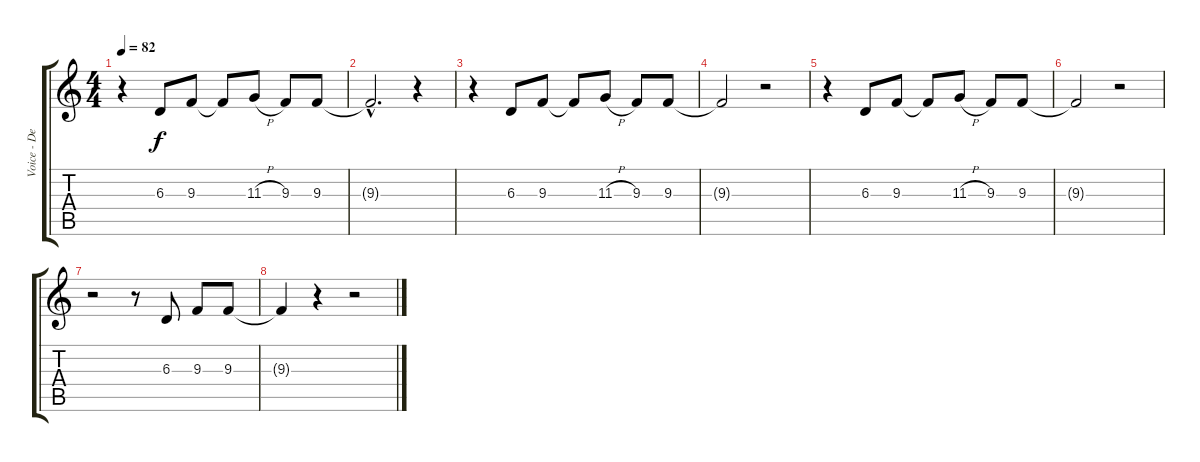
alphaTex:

\track ("Voice - Dexter" "Voice - De") {instrument cello}
\staff {score tabs}
\tuning (F4 C4 Ab3 Eb3 Bb2 F2) {hide}
\ts (4 4)
\tempo 82
\clef g2
\ks c
r.4{dy f} 6.3.8 9.3.8 9.3{t}.8 11.3{h}.8 9.3.8 9.3.8 |
9.3{hac t}.2{d} r.4 |
r.4 6.3.8 9.3.8 9.3{t}.8 11.3{h}.8 9.3.8 9.3.8 |
9.3{t}.2 r.2 |
r.4 6.3.8 9.3.8 9.3{t}.8 11.3{h}.8 9.3.8 9.3.8 |
9.3{t}.2 r.2 |
r.2 r.8 6.3.8 9.3.8 9.3.8 |
9.3{t}.4 r.4 r.2
